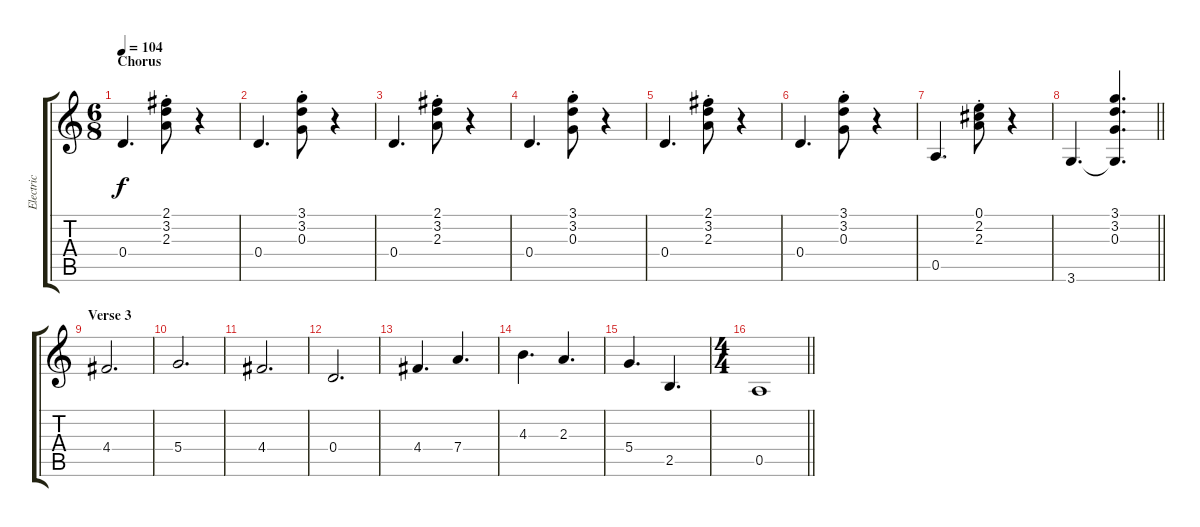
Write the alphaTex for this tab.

\track ("Electric" "Electric") {instrument overdrivenguitar}
\staff {score tabs}
\tuning (E4 B3 G3 D3 A2 E2) {hide}
\ts (6 8)
\section ("" "Chorus")
\tempo 104
\clef g2
\ks c
0.4.4{d dy f} (2.1{st} 3.2{st} 2.3{st}).8 r.4 |
0.4.4{d} (3.1{st} 3.2{st} 0.3{st}).8 r.4 |
0.4.4{d} (2.1{st} 3.2{st} 2.3{st}).8 r.4 |
0.4.4{d} (3.1{st} 3.2{st} 0.3{st}).8 r.4 |
0.4.4{d} (2.1{st} 3.2{st} 2.3{st}).8 r.4 |
0.4.4{d} (3.1{st} 3.2{st} 0.3{st}).8 r.4 |
0.5.4{d} (0.1{st} 2.2{st} 2.3{st}).8 r.4 |
\barLineRight lightlight
3.6.4{d} (3.1 3.2 0.3 3.6{t}).4{d} |
\section ("" "Verse 3")
4.4.2{d} |
5.4.2{d} |
4.4.2{d} |
0.4.2{d} |
4.4.4{d} 7.4.4{d} |
4.3.4{d} 2.3.4{d} |
5.4.4{d} 2.5.4{d} |
\ts (4 4)
\barLineRight lightlight
0.5.1
